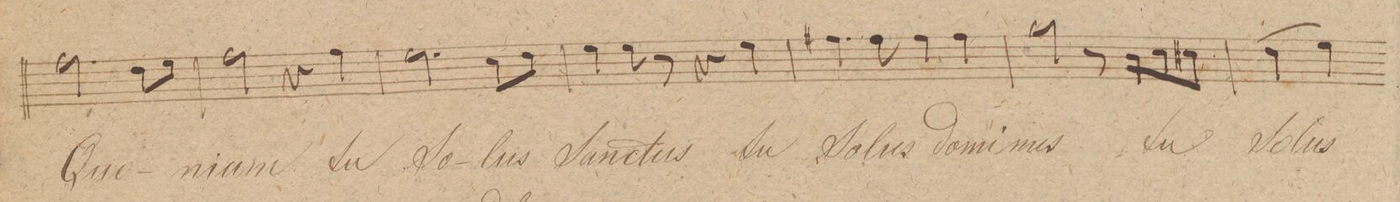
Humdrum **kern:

**kern	**text	**dynam
*I"Canto.	*	*
*clefC1	*	*
*k[f#c#g#]	*	*
*met(c)	*	*
*M4/4	*	*
2.dd\	Quo-	.
8b\L	-ni-	.
8cc#\J	.	.
=165	=165	=165
2dd\	-am	.
4r	.	.
4dd\	tu	.
=166	=166	=166
2.cc#\	So-	.
8a\L	-lus	.
8b\J	.	.
=167	=167	=167
4cc#\	san-	.
8cc#\	-ctus	.
8r	.	.
4r	.	.
4cc#\	tu	.
=168	=168	=168
4.dd#X\	So-	.
8dd#\	-lus	.
4dd#\	do-	.
4dd#\	-mi-	.
=169	=169	=169
2ee\	-nus	.
8r	.	.
8g#\L	tu	.
8a\	.	.
8a#X\J	.	.
=170	=170	=170
(4b\	So-	.
4cc#\)	-lus	.
*-	*-	*-
